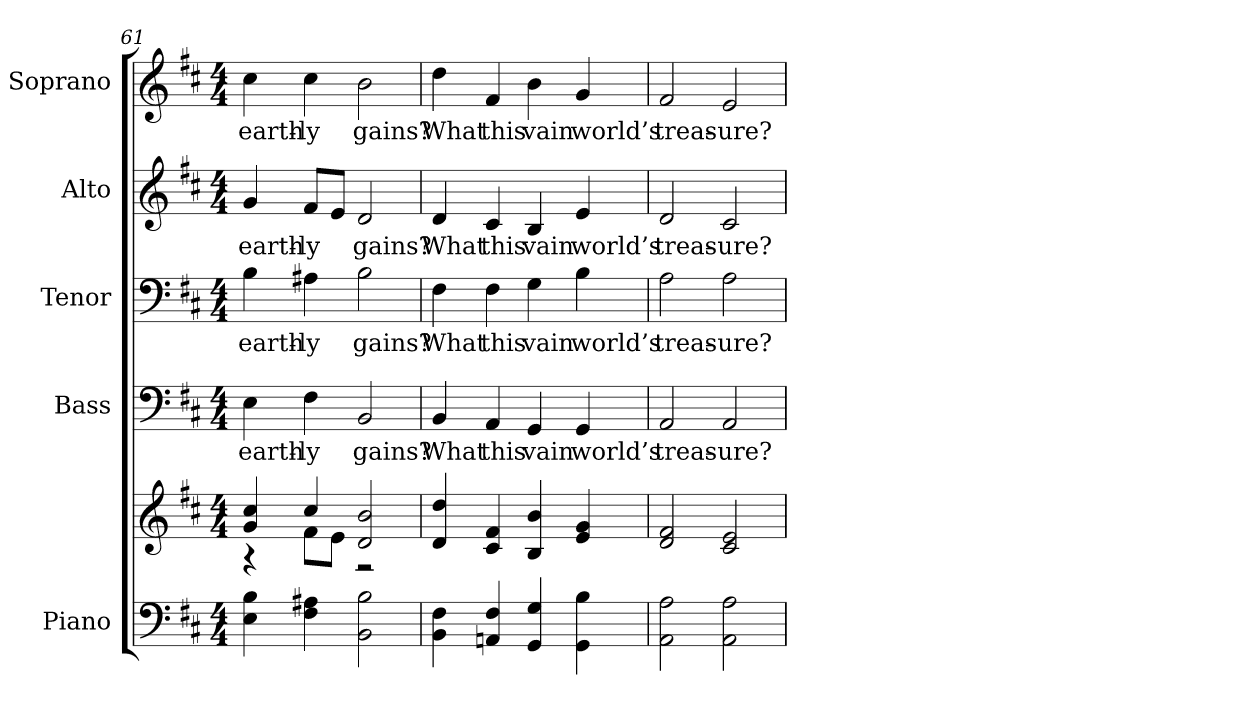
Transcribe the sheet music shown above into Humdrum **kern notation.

**kern	**kern	**kern	**text	**kern	**text	**kern	**text	**kern	**text
*part5	*part5	*part4	*part4	*part3	*part3	*part2	*part2	*part1	*part1
*staff6	*staff5	*staff4	*staff4	*staff3	*staff3	*staff2	*staff2	*staff1	*staff1
*I"Piano	*	*I"Bass	*	*I"Tenor	*	*I"Alto	*	*I"Soprano	*
*I'Pno.	*	*I'B.	*	*I'T.	*	*I'A.	*	*I'S.	*
!!LO:PB:g=z
*clefF4	*clefG2	*clefF4	*	*clefF4	*	*clefG2	*	*clefG2	*
*k[f#c#]	*k[f#c#]	*k[f#c#]	*	*k[f#c#]	*	*k[f#c#]	*	*k[f#c#]	*
*D:	*D:	*D:	*	*D:	*	*D:	*	*D:	*
*M4/4	*M4/4	*M4/4	*	*M4/4	*	*M4/4	*	*M4/4	*
=61	=61	=61	=61	=61	=61	=61	=61	=61	=61
*	*^	*	*	*	*	*	*	*	*
!	!	!	!	!LO:LY:b:color=#000000	!	!	!	!	!	!
!	!	!	!	!	!	!LO:LY:b:color=#000000	!	!	!	!
!	!	!	!	!	!	!	!	!LO:LY:b:color=#000000	!	!
!	!	!	!	!	!	!	!	!	!	!LO:LY:b:color=#000000
4Ei\ 4Bi	4gi/ 4cc#i	4r	4Ei\	earth-	4Bi\	earth-	4gi/	earth-	4cc#i\	earth-
!	!	!	!	!LO:LY:b:color=#000000	!	!	!	!	!	!
!	!	!	!	!	!	!LO:LY:b:color=#000000	!	!	!	!
!	!	!	!	!	!	!	!	!LO:LY:b:color=#000000	!	!
!	!	!	!	!	!	!	!	!	!	!LO:LY:b:color=#000000
4F#i\ 4A#Xi	4cc#i/	8f#i\L	4F#i\	-ly	4A#Xi\	-ly	8f#i/L	-ly	4cc#i\	-ly
.	.	8ei\J	.	.	.	.	8ei/J	.	.	.
!	!	!	!	!LO:LY:b:color=#000000	!	!	!	!	!	!
!	!	!	!	!	!	!LO:LY:b:color=#000000	!	!	!	!
!	!	!	!	!	!	!	!	!LO:LY:b:color=#000000	!	!
!	!	!	!	!	!	!	!	!	!	!LO:LY:b:color=#000000
2BBi\ 2Bi	2di/ 2bi	2r	2BBi/	gains?	2Bi\	gains?	2di/	gains?	2bi\	gains?
*	*v	*v	*	*	*	*	*	*	*	*
=62	=62	=62	=62	=62	=62	=62	=62	=62	=62
*	*^	*	*	*	*	*	*	*	*
!	!	!	!	!LO:LY:b:color=#000000	!	!	!	!	!	!
*	*v	*v	*	*	*	*	*	*	*	*
*	*^	*	*	*	*	*	*	*	*
!	!	!	!	!	!	!LO:LY:b:color=#000000	!	!	!	!
*	*v	*v	*	*	*	*	*	*	*	*
*	*^	*	*	*	*	*	*	*	*
!	!	!	!	!	!	!	!	!LO:LY:b:color=#000000	!	!
*	*v	*v	*	*	*	*	*	*	*	*
*	*^	*	*	*	*	*	*	*	*
!	!	!	!	!	!	!	!	!	!	!LO:LY:b:color=#000000
*	*v	*v	*	*	*	*	*	*	*	*
4BBi\ 4F#i	4di/ 4ddi	4BBi/	What	4F#i\	What	4di/	What	4ddi\	What
!	!	!	!LO:LY:b:color=#000000	!	!	!	!	!	!
!	!	!	!	!	!LO:LY:b:color=#000000	!	!	!	!
!	!	!	!	!	!	!	!LO:LY:b:color=#000000	!	!
!	!	!	!	!	!	!	!	!	!LO:LY:b:color=#000000
4AAni/ 4F#i	4c#i/ 4f#i	4AAi/	this	4F#i\	this	4c#i/	this	4f#i/	this
!	!	!	!LO:LY:b:color=#000000	!	!	!	!	!	!
!	!	!	!	!	!LO:LY:b:color=#000000	!	!	!	!
!	!	!	!	!	!	!	!LO:LY:b:color=#000000	!	!
!	!	!	!	!	!	!	!	!	!LO:LY:b:color=#000000
4GGi/ 4Gi	4Bi/ 4bi	4GGi/	vain	4Gi\	vain	4Bi/	vain	4bi\	vain
!	!	!	!LO:LY:b:color=#000000	!	!	!	!	!	!
!	!	!	!	!	!LO:LY:b:color=#000000	!	!	!	!
!	!	!	!	!	!	!	!LO:LY:b:color=#000000	!	!
!	!	!	!	!	!	!	!	!	!LO:LY:b:color=#000000
4GGi\ 4Bi	4ei/ 4gi	4GGi/	world’s	4Bi\	world’s	4ei/	world’s	4gi/	world’s
!!LO:PB:g=z
=63	=63	=63	=63	=63	=63	=63	=63	=63	=63
!	!	!	!LO:LY:b:color=#000000	!	!	!	!	!	!
!	!	!	!	!	!LO:LY:b:color=#000000	!	!	!	!
!	!	!	!	!	!	!	!LO:LY:b:color=#000000	!	!
!	!	!	!	!	!	!	!	!	!LO:LY:b:color=#000000
2AAi\ 2Ai	2di/ 2f#i	2AAi/	treas-	2Ai\	treas-	2di/	treas-	2f#i/	treas-
!	!	!	!LO:LY:b:color=#000000	!	!	!	!	!	!
!	!	!	!	!	!LO:LY:b:color=#000000	!	!	!	!
!	!	!	!	!	!	!	!LO:LY:b:color=#000000	!	!
!	!	!	!	!	!	!	!	!	!LO:LY:b:color=#000000
2AAi\ 2Ai	2c#i/ 2ei	2AAi/	-ure?	2Ai\	-ure?	2c#i/	-ure?	2ei/	-ure?
=	=	=	=	=	=	=	=	=	=
*-	*-	*-	*-	*-	*-	*-	*-	*-	*-
